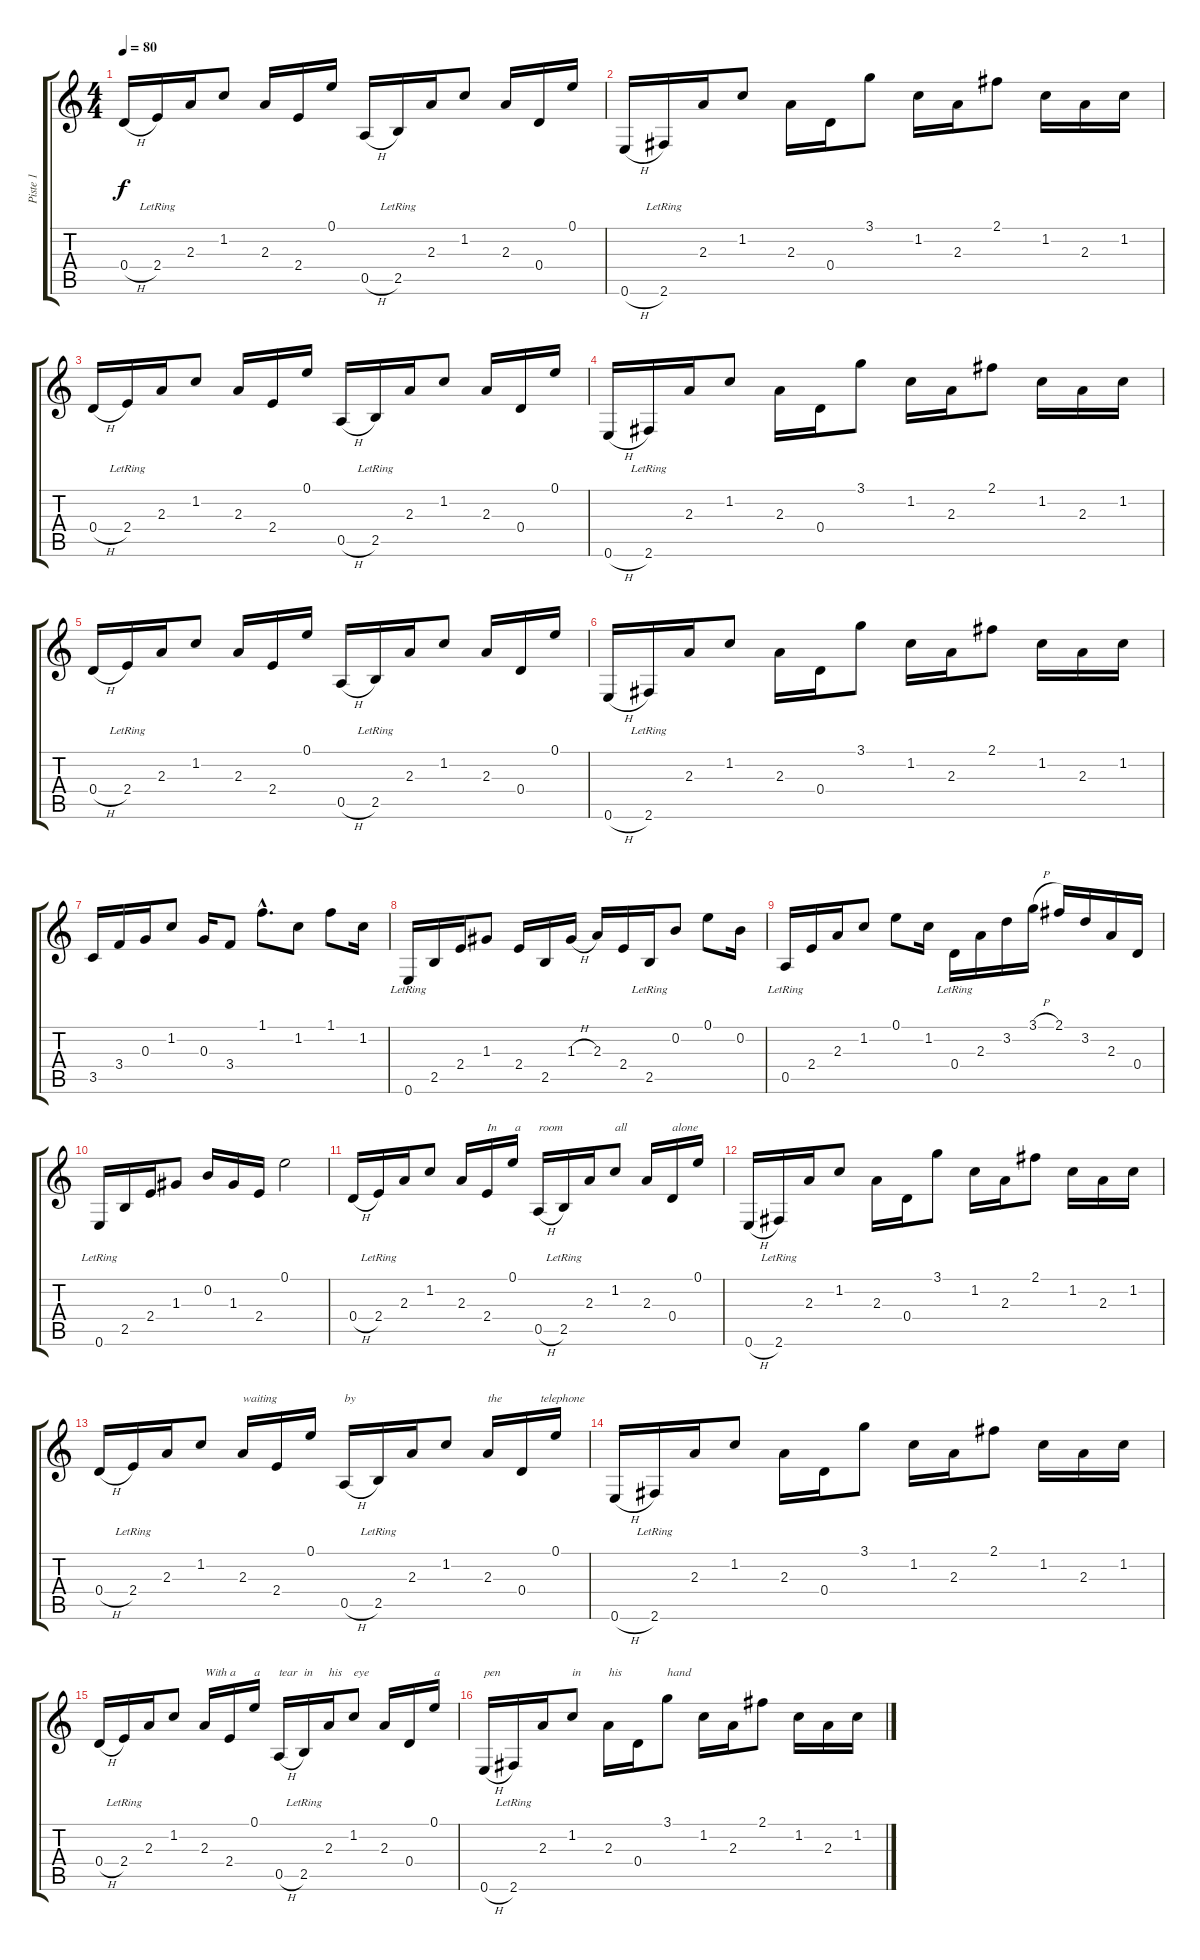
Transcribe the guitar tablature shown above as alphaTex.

\track ("Piste 1" "Piste 1") {instrument acousticguitarnylon}
\staff {score tabs}
\tuning (E4 B3 G3 D3 A2 E2) {hide}
\ts (4 4)
\tempo 80
\clef g2
\ks c
0.4{h}.16{dy f instrument acousticguitarnylon} 2.4{lr}.16 2.3.16 1.2.8 2.3.16 2.4.16 0.1.16 0.5{h}.16 2.5{lr}.16 2.3.16 1.2.8 2.3.16 0.4.16 0.1.16 |
0.6{h}.16 2.6{lr}.16 2.3.16 1.2.8 2.3.16 0.4.16 3.1.8 1.2.16 2.3.16 2.1.8 1.2.16 2.3.16 1.2.16 |
0.4{h}.16 2.4{lr}.16 2.3.16 1.2.8 2.3.16 2.4.16 0.1.16 0.5{h}.16 2.5{lr}.16 2.3.16 1.2.8 2.3.16 0.4.16 0.1.16 |
0.6{h}.16 2.6{lr}.16 2.3.16 1.2.8 2.3.16 0.4.16 3.1.8 1.2.16 2.3.16 2.1.8 1.2.16 2.3.16 1.2.16 |
0.4{h}.16 2.4{lr}.16 2.3.16 1.2.8 2.3.16 2.4.16 0.1.16 0.5{h}.16 2.5{lr}.16 2.3.16 1.2.8 2.3.16 0.4.16 0.1.16 |
0.6{h}.16 2.6{lr}.16 2.3.16 1.2.8 2.3.16 0.4.16 3.1.8 1.2.16 2.3.16 2.1.8 1.2.16 2.3.16 1.2.16 |
3.5.16 3.4.16 0.3.16 1.2.8 0.3.16 3.4.8 1.1{hac}.8{d} 1.2.8 1.1.8 1.2.16 |
0.6{lr}.16 2.5.16 2.4.16 1.3.8 2.4.16 2.5.16 1.3{h}.16 2.3.16 2.4.16 2.5{lr}.16 0.2.8 0.1.8 0.2.16 |
0.5{lr}.16 2.4.16 2.3.16 1.2.8 0.1.8 1.2.16 0.4{lr}.16 2.3.16 3.2.16 3.1{h}.16 2.1.16 3.2.16 2.3.16 0.4.16 |
0.6{lr}.16 2.5.16 2.4.16 1.3.8 0.2.16 1.3.16 2.4.16 0.1.2 |
0.4{h}.16 2.4{lr}.16 2.3.16 1.2.8 2.3.16 2.4.16{txt "In      a      room"} 0.1.16 0.5{h}.16 2.5{lr}.16 2.3.16 1.2.8{txt "all"} 2.3.16 0.4.16{txt "alone"} 0.1.16 |
0.6{h}.16 2.6{lr}.16 2.3.16 1.2.8 2.3.16 0.4.16 3.1.8 1.2.16 2.3.16 2.1.8 1.2.16 2.3.16 1.2.16 |
0.4{h}.16 2.4{lr}.16 2.3.16 1.2.8 2.3.16{txt "waiting"} 2.4.16 0.1.16 0.5{h}.16{txt "by"} 2.5{lr}.16 2.3.16 1.2.8 2.3.16{txt "the             telephone"} 0.4.16 0.1.16 |
0.6{h}.16 2.6{lr}.16 2.3.16 1.2.8 2.3.16 0.4.16 3.1.8 1.2.16 2.3.16 2.1.8 1.2.16 2.3.16 1.2.16 |
0.4{h}.16 2.4{lr}.16 2.3.16 1.2.8 2.3.16{txt "With a"} 2.4.16 0.1.16{txt "a"} 0.5{h}.16{txt "tear"} 2.5{lr}.16{txt "in"} 2.3.16{txt "his"} 1.2.8{txt "eye"} 2.3.16 0.4.16 0.1.16{txt "a"} |
0.6{h}.16{txt "pen"} 2.6{lr}.16 2.3.16 1.2.8{txt "in"} 2.3.16{txt "his"} 0.4.16 3.1.8{txt "hand"} 1.2.16 2.3.16 2.1.8 1.2.16 2.3.16 1.2.16
